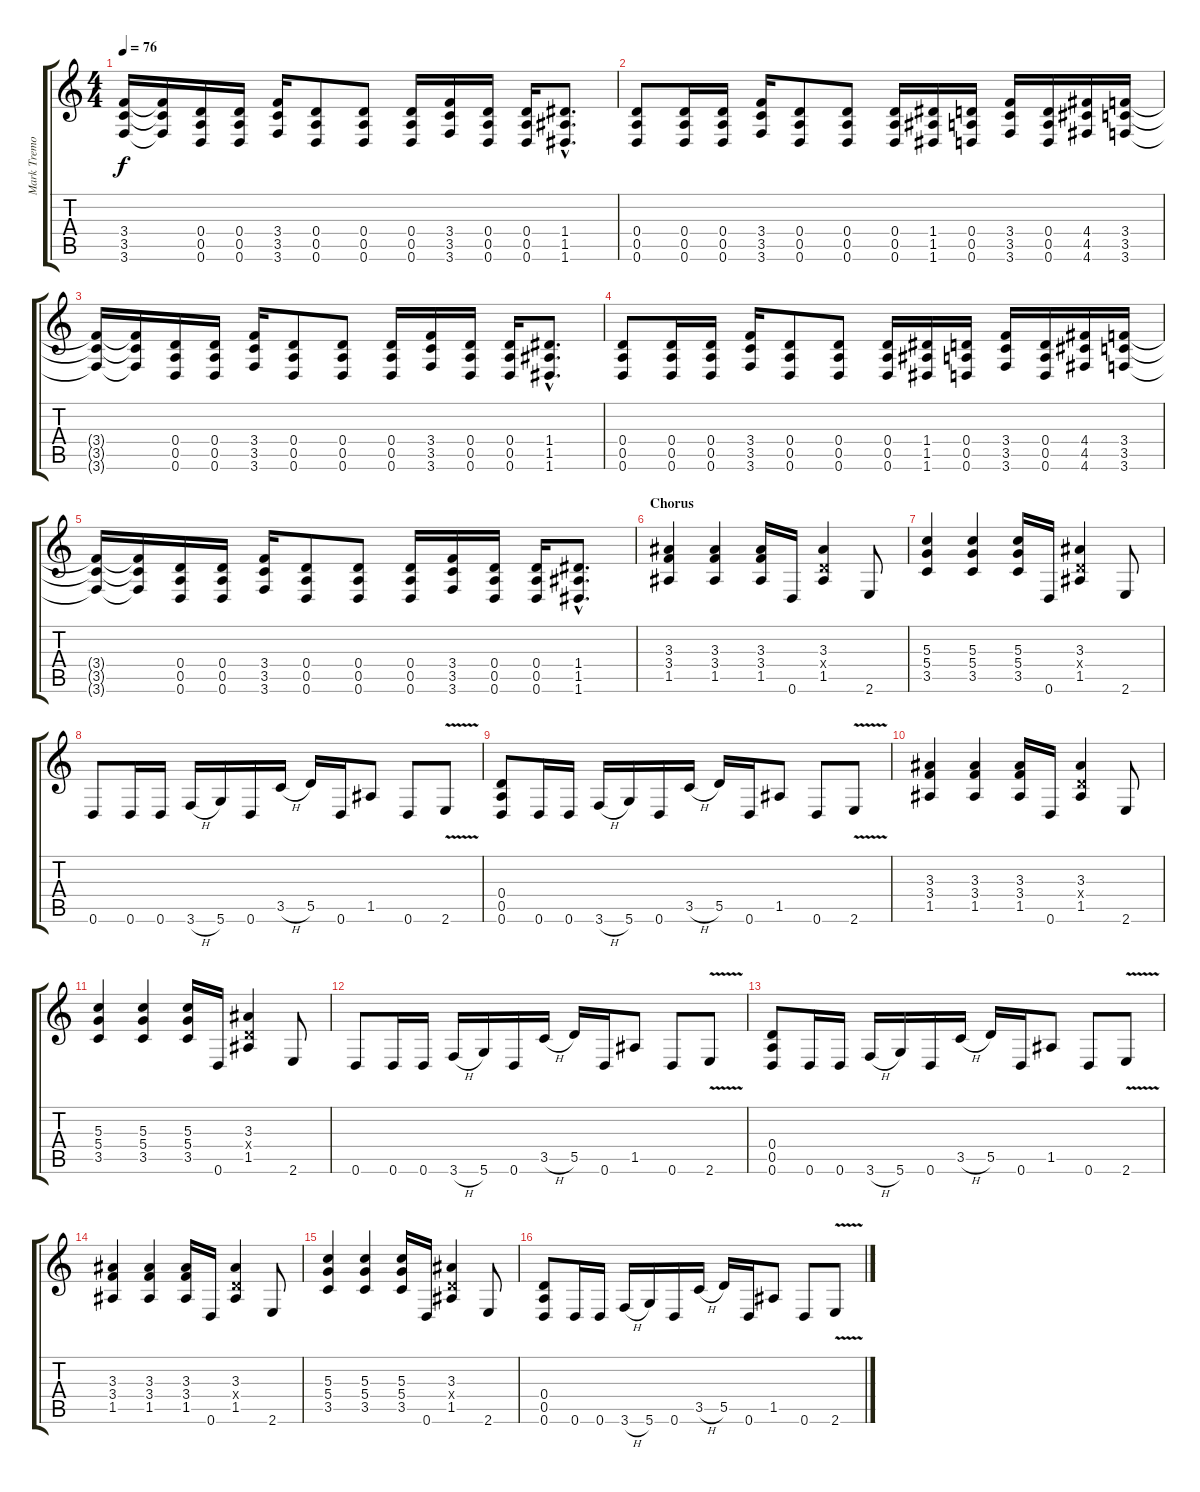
\track ("Mark Tremonti - OverD Guitar" "Mark Tremo") {instrument overdrivenguitar}
\staff {score tabs}
\tuning (E4 B3 G3 D3 A2 D2) {hide}
\ts (4 4)
\tempo 76
\clef g2
\ks c
(3.4{t} 3.5{t} 3.6{t}).16{dy f} (3.4{t} 3.5{t} 3.6{t}).16 (0.4 0.5 0.6).16 (0.4 0.5 0.6).16 (3.4 3.5 3.6).16 (0.4 0.5 0.6).8 (0.4 0.5 0.6).8 (0.4 0.5 0.6).16 (3.4 3.5 3.6).16 (0.4 0.5 0.6).16 (0.4 0.5 0.6).16 (1.4{hac} 1.5{hac} 1.6{hac}).8{d} |
(0.4 0.5 0.6).8 (0.4 0.5 0.6).16 (0.4 0.5 0.6).16 (3.4 3.5 3.6).16 (0.4 0.5 0.6).8 (0.4 0.5 0.6).8 (0.4 0.5 0.6).16 (1.4 1.5 1.6).16 (0.4 0.5 0.6).16 (3.4 3.5 3.6).16 (0.4 0.5 0.6).16 (4.4 4.5 4.6).16 (3.4 3.5 3.6).16 |
(3.4{t} 3.5{t} 3.6{t}).16 (3.4{t} 3.5{t} 3.6{t}).16 (0.4 0.5 0.6).16 (0.4 0.5 0.6).16 (3.4 3.5 3.6).16 (0.4 0.5 0.6).8 (0.4 0.5 0.6).8 (0.4 0.5 0.6).16 (3.4 3.5 3.6).16 (0.4 0.5 0.6).16 (0.4 0.5 0.6).16 (1.4{hac} 1.5{hac} 1.6{hac}).8{d} |
(0.4 0.5 0.6).8 (0.4 0.5 0.6).16 (0.4 0.5 0.6).16 (3.4 3.5 3.6).16 (0.4 0.5 0.6).8 (0.4 0.5 0.6).8 (0.4 0.5 0.6).16 (1.4 1.5 1.6).16 (0.4 0.5 0.6).16 (3.4 3.5 3.6).16 (0.4 0.5 0.6).16 (4.4 4.5 4.6).16 (3.4 3.5 3.6).16 |
(3.4{t} 3.5{t} 3.6{t}).16 (3.4{t} 3.5{t} 3.6{t}).16 (0.4 0.5 0.6).16 (0.4 0.5 0.6).16 (3.4 3.5 3.6).16 (0.4 0.5 0.6).8 (0.4 0.5 0.6).8 (0.4 0.5 0.6).16 (3.4 3.5 3.6).16 (0.4 0.5 0.6).16 (0.4 0.5 0.6).16 (1.4{hac} 1.5{hac} 1.6{hac}).8{d} |
\section ("" "Chorus")
(3.3 3.4 1.5).4 (3.3 3.4 1.5).4 (3.3 3.4 1.5).16 0.6.16 (3.3 0.4{x} 1.5).4 2.6.8 |
(5.3 5.4 3.5).4 (5.3 5.4 3.5).4 (5.3 5.4 3.5).16 0.6.16 (3.3 0.4{x} 1.5).4 2.6.8 |
0.6.8 0.6.16 0.6.16 3.6{h}.16 5.6.16 0.6.16 3.5{h}.16 5.5.16 0.6.16 1.5.8 0.6.8 2.6{v}.8 |
(0.4 0.5 0.6).8 0.6.16 0.6.16 3.6{h}.16 5.6.16 0.6.16 3.5{h}.16 5.5.16 0.6.16 1.5.8 0.6.8 2.6{v}.8 |
(3.3 3.4 1.5).4 (3.3 3.4 1.5).4 (3.3 3.4 1.5).16 0.6.16 (3.3 0.4{x} 1.5).4 2.6.8 |
(5.3 5.4 3.5).4 (5.3 5.4 3.5).4 (5.3 5.4 3.5).16 0.6.16 (3.3 0.4{x} 1.5).4 2.6.8 |
0.6.8 0.6.16 0.6.16 3.6{h}.16 5.6.16 0.6.16 3.5{h}.16 5.5.16 0.6.16 1.5.8 0.6.8 2.6{v}.8 |
(0.4 0.5 0.6).8 0.6.16 0.6.16 3.6{h}.16 5.6.16 0.6.16 3.5{h}.16 5.5.16 0.6.16 1.5.8 0.6.8 2.6{v}.8 |
(3.3 3.4 1.5).4 (3.3 3.4 1.5).4 (3.3 3.4 1.5).16 0.6.16 (3.3 0.4{x} 1.5).4 2.6.8 |
(5.3 5.4 3.5).4 (5.3 5.4 3.5).4 (5.3 5.4 3.5).16 0.6.16 (3.3 0.4{x} 1.5).4 2.6.8 |
(0.4 0.5 0.6).8 0.6.16 0.6.16 3.6{h}.16 5.6.16 0.6.16 3.5{h}.16 5.5.16 0.6.16 1.5.8 0.6.8 2.6{v}.8
